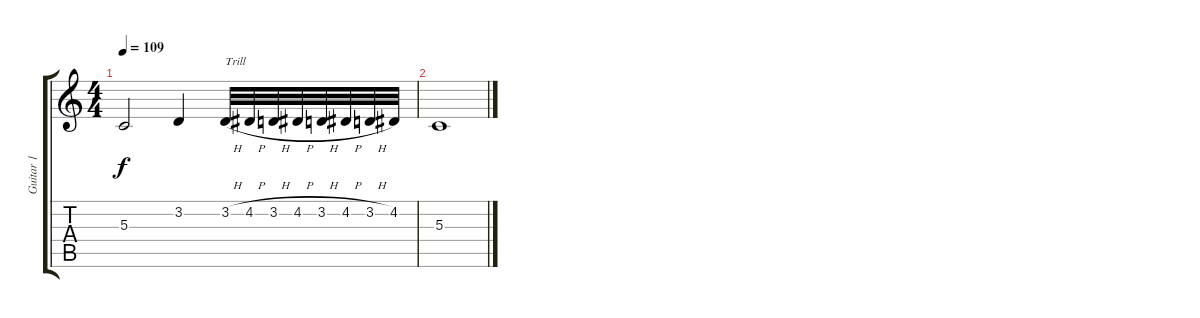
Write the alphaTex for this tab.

\track ("Guitar 1" "Guitar 1") {instrument stringensemble1}
\staff {score tabs}
\tuning (E4 B3 G3 D3 A2 E2) {hide}
\ts (4 4)
\tempo 109
\clef g2
\ks c
5.3.2{dy f} 3.2.4 3.2{h}.32{txt "Trill"} 4.2{h}.32 3.2{h}.32 4.2{h}.32 3.2{h}.32 4.2{h}.32 3.2{h}.32 4.2.32 |
5.3.1
